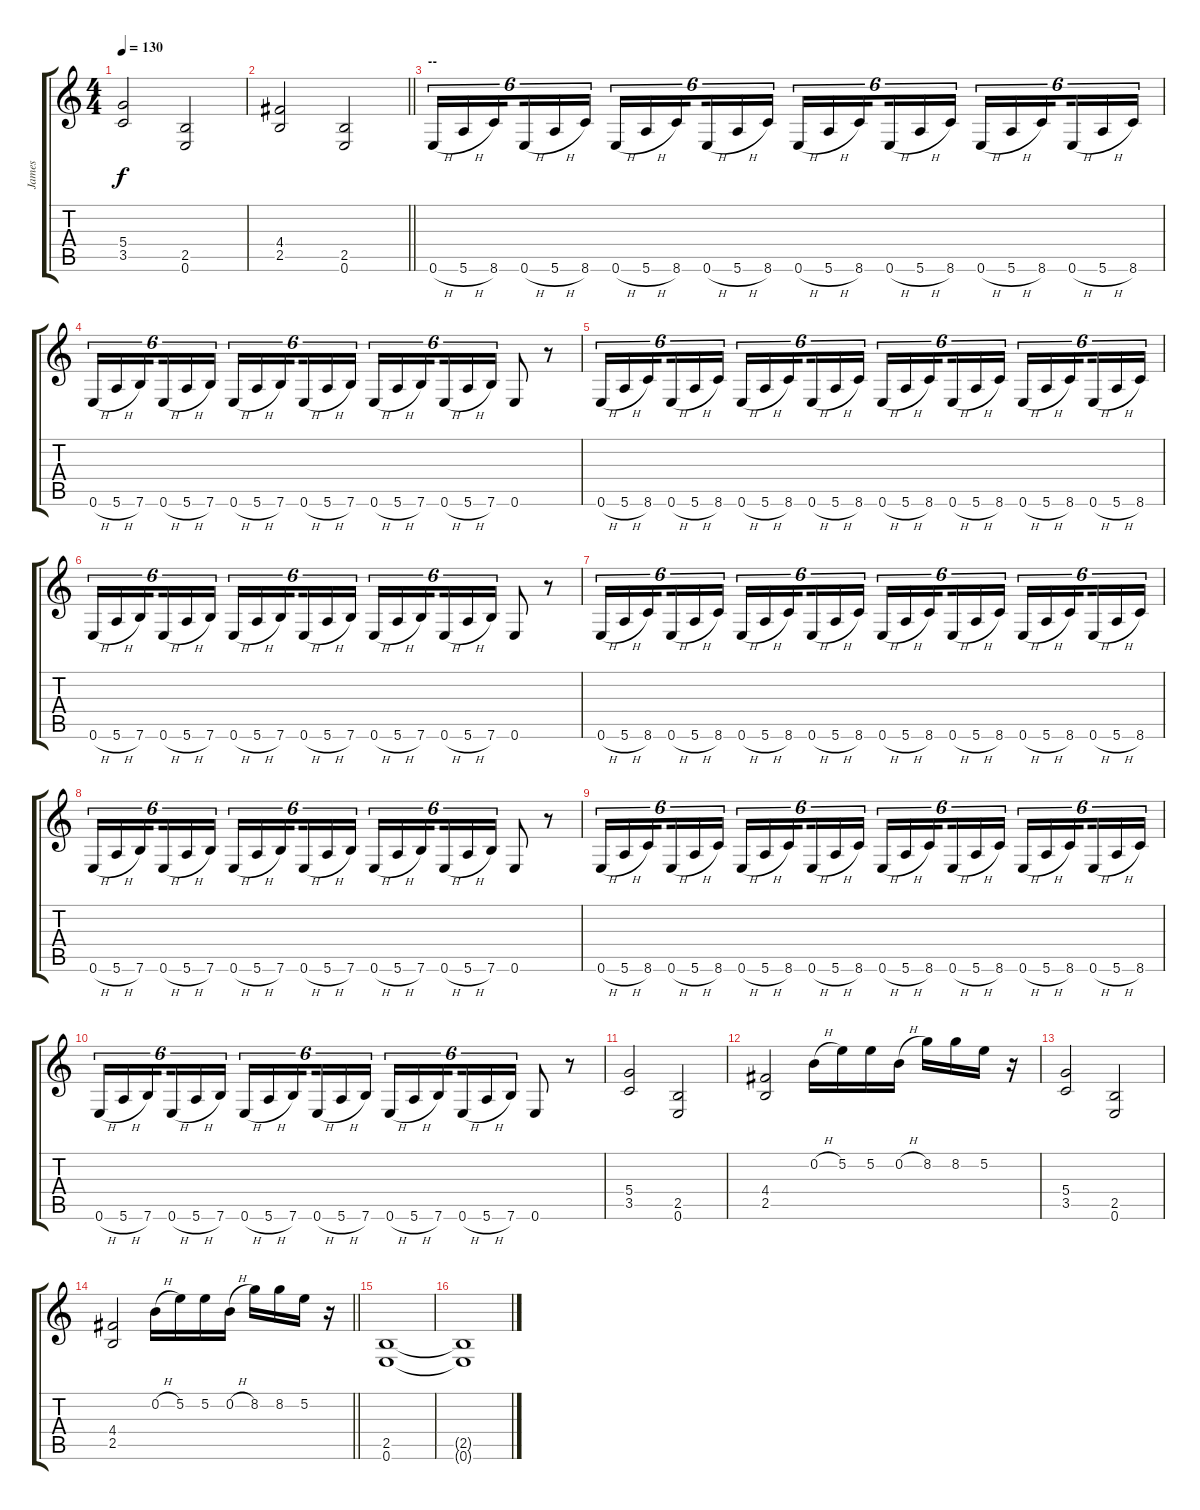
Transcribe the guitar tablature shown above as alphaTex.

\track ("James" "James") {instrument distortionguitar}
\staff {score tabs}
\tuning (E4 B3 G3 D3 A2 E2) {hide}
\ts (4 4)
\tempo 130
\clef g2
\ks c
(5.4 3.5).2{dy f} (2.5 0.6).2 |
\barLineRight lightlight
(4.4 2.5).2 (2.5 0.6).2 |
\section ("" "--")
0.6{h}.16{tu (6 4)} 5.6{h}.16{tu (6 4)} 8.6.16{tu (6 4) beam splitsecondary} 0.6{h}.16{tu (6 4)} 5.6{h}.16{tu (6 4)} 8.6.16{tu (6 4)} 0.6{h}.16{tu (6 4)} 5.6{h}.16{tu (6 4)} 8.6.16{tu (6 4) beam splitsecondary} 0.6{h}.16{tu (6 4)} 5.6{h}.16{tu (6 4)} 8.6.16{tu (6 4)} 0.6{h}.16{tu (6 4)} 5.6{h}.16{tu (6 4)} 8.6.16{tu (6 4) beam splitsecondary} 0.6{h}.16{tu (6 4)} 5.6{h}.16{tu (6 4)} 8.6.16{tu (6 4)} 0.6{h}.16{tu (6 4)} 5.6{h}.16{tu (6 4)} 8.6.16{tu (6 4) beam splitsecondary} 0.6{h}.16{tu (6 4)} 5.6{h}.16{tu (6 4)} 8.6.16{tu (6 4)} |
0.6{h}.16{tu (6 4)} 5.6{h}.16{tu (6 4)} 7.6.16{tu (6 4) beam splitsecondary} 0.6{h}.16{tu (6 4)} 5.6{h}.16{tu (6 4)} 7.6.16{tu (6 4)} 0.6{h}.16{tu (6 4)} 5.6{h}.16{tu (6 4)} 7.6.16{tu (6 4) beam splitsecondary} 0.6{h}.16{tu (6 4)} 5.6{h}.16{tu (6 4)} 7.6.16{tu (6 4)} 0.6{h}.16{tu (6 4)} 5.6{h}.16{tu (6 4)} 7.6.16{tu (6 4) beam splitsecondary} 0.6{h}.16{tu (6 4)} 5.6{h}.16{tu (6 4)} 7.6.16{tu (6 4)} 0.6.8 r.8 |
0.6{h}.16{tu (6 4)} 5.6{h}.16{tu (6 4)} 8.6.16{tu (6 4) beam splitsecondary} 0.6{h}.16{tu (6 4)} 5.6{h}.16{tu (6 4)} 8.6.16{tu (6 4)} 0.6{h}.16{tu (6 4)} 5.6{h}.16{tu (6 4)} 8.6.16{tu (6 4) beam splitsecondary} 0.6{h}.16{tu (6 4)} 5.6{h}.16{tu (6 4)} 8.6.16{tu (6 4)} 0.6{h}.16{tu (6 4)} 5.6{h}.16{tu (6 4)} 8.6.16{tu (6 4) beam splitsecondary} 0.6{h}.16{tu (6 4)} 5.6{h}.16{tu (6 4)} 8.6.16{tu (6 4)} 0.6{h}.16{tu (6 4)} 5.6{h}.16{tu (6 4)} 8.6.16{tu (6 4) beam splitsecondary} 0.6{h}.16{tu (6 4)} 5.6{h}.16{tu (6 4)} 8.6.16{tu (6 4)} |
0.6{h}.16{tu (6 4)} 5.6{h}.16{tu (6 4)} 7.6.16{tu (6 4) beam splitsecondary} 0.6{h}.16{tu (6 4)} 5.6{h}.16{tu (6 4)} 7.6.16{tu (6 4)} 0.6{h}.16{tu (6 4)} 5.6{h}.16{tu (6 4)} 7.6.16{tu (6 4) beam splitsecondary} 0.6{h}.16{tu (6 4)} 5.6{h}.16{tu (6 4)} 7.6.16{tu (6 4)} 0.6{h}.16{tu (6 4)} 5.6{h}.16{tu (6 4)} 7.6.16{tu (6 4) beam splitsecondary} 0.6{h}.16{tu (6 4)} 5.6{h}.16{tu (6 4)} 7.6.16{tu (6 4)} 0.6.8 r.8 |
0.6{h}.16{tu (6 4)} 5.6{h}.16{tu (6 4)} 8.6.16{tu (6 4) beam splitsecondary} 0.6{h}.16{tu (6 4)} 5.6{h}.16{tu (6 4)} 8.6.16{tu (6 4)} 0.6{h}.16{tu (6 4)} 5.6{h}.16{tu (6 4)} 8.6.16{tu (6 4) beam splitsecondary} 0.6{h}.16{tu (6 4)} 5.6{h}.16{tu (6 4)} 8.6.16{tu (6 4)} 0.6{h}.16{tu (6 4)} 5.6{h}.16{tu (6 4)} 8.6.16{tu (6 4) beam splitsecondary} 0.6{h}.16{tu (6 4)} 5.6{h}.16{tu (6 4)} 8.6.16{tu (6 4)} 0.6{h}.16{tu (6 4)} 5.6{h}.16{tu (6 4)} 8.6.16{tu (6 4) beam splitsecondary} 0.6{h}.16{tu (6 4)} 5.6{h}.16{tu (6 4)} 8.6.16{tu (6 4)} |
0.6{h}.16{tu (6 4)} 5.6{h}.16{tu (6 4)} 7.6.16{tu (6 4) beam splitsecondary} 0.6{h}.16{tu (6 4)} 5.6{h}.16{tu (6 4)} 7.6.16{tu (6 4)} 0.6{h}.16{tu (6 4)} 5.6{h}.16{tu (6 4)} 7.6.16{tu (6 4) beam splitsecondary} 0.6{h}.16{tu (6 4)} 5.6{h}.16{tu (6 4)} 7.6.16{tu (6 4)} 0.6{h}.16{tu (6 4)} 5.6{h}.16{tu (6 4)} 7.6.16{tu (6 4) beam splitsecondary} 0.6{h}.16{tu (6 4)} 5.6{h}.16{tu (6 4)} 7.6.16{tu (6 4)} 0.6.8 r.8 |
0.6{h}.16{tu (6 4)} 5.6{h}.16{tu (6 4)} 8.6.16{tu (6 4) beam splitsecondary} 0.6{h}.16{tu (6 4)} 5.6{h}.16{tu (6 4)} 8.6.16{tu (6 4)} 0.6{h}.16{tu (6 4)} 5.6{h}.16{tu (6 4)} 8.6.16{tu (6 4) beam splitsecondary} 0.6{h}.16{tu (6 4)} 5.6{h}.16{tu (6 4)} 8.6.16{tu (6 4)} 0.6{h}.16{tu (6 4)} 5.6{h}.16{tu (6 4)} 8.6.16{tu (6 4) beam splitsecondary} 0.6{h}.16{tu (6 4)} 5.6{h}.16{tu (6 4)} 8.6.16{tu (6 4)} 0.6{h}.16{tu (6 4)} 5.6{h}.16{tu (6 4)} 8.6.16{tu (6 4) beam splitsecondary} 0.6{h}.16{tu (6 4)} 5.6{h}.16{tu (6 4)} 8.6.16{tu (6 4)} |
0.6{h}.16{tu (6 4)} 5.6{h}.16{tu (6 4)} 7.6.16{tu (6 4) beam splitsecondary} 0.6{h}.16{tu (6 4)} 5.6{h}.16{tu (6 4)} 7.6.16{tu (6 4)} 0.6{h}.16{tu (6 4)} 5.6{h}.16{tu (6 4)} 7.6.16{tu (6 4) beam splitsecondary} 0.6{h}.16{tu (6 4)} 5.6{h}.16{tu (6 4)} 7.6.16{tu (6 4)} 0.6{h}.16{tu (6 4)} 5.6{h}.16{tu (6 4)} 7.6.16{tu (6 4) beam splitsecondary} 0.6{h}.16{tu (6 4)} 5.6{h}.16{tu (6 4)} 7.6.16{tu (6 4)} 0.6.8 r.8 |
(5.4 3.5).2 (2.5 0.6).2 |
(4.4 2.5).2 0.2{h}.16 5.2.16 5.2.16 0.2{h}.16 8.2.16 8.2.16 5.2.16 r.16 |
(5.4 3.5).2 (2.5 0.6).2 |
\barLineRight lightlight
(4.4 2.5).2 0.2{h}.16 5.2.16 5.2.16 0.2{h}.16 8.2.16 8.2.16 5.2.16 r.16 |
(2.5 0.6).1 |
(2.5{t} 0.6{t}).1
